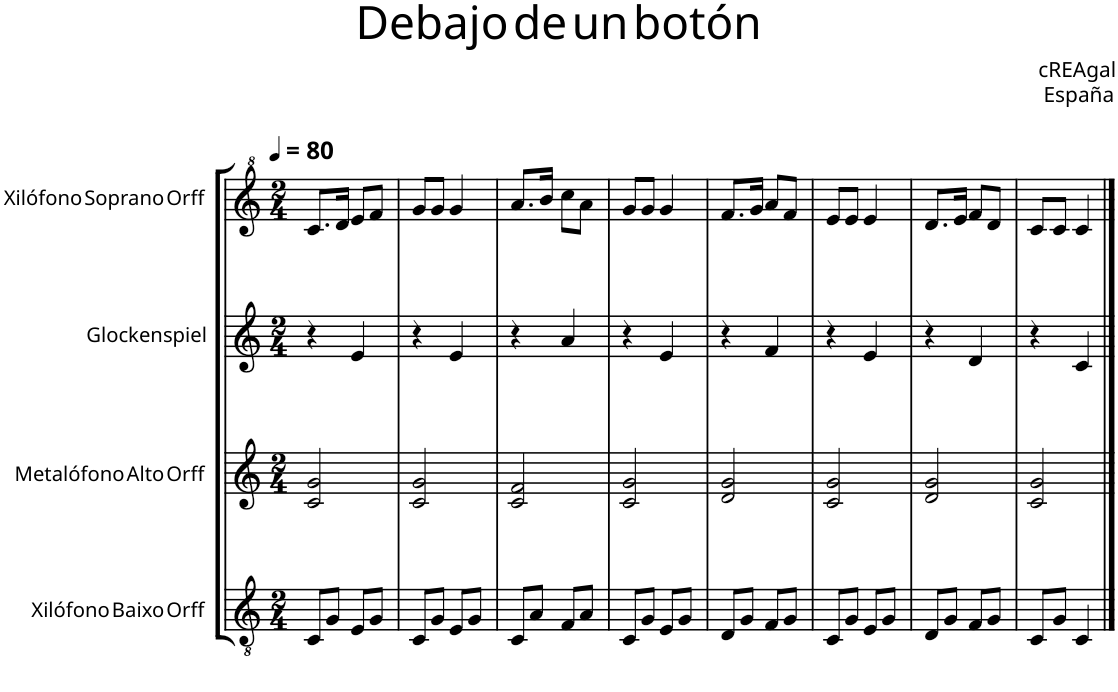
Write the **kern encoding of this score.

**kern	**kern	**kern	**kern
*part4	*part3	*part2	*part1
*staff4	*staff3	*staff2	*staff1
*I"Xilófono Baixo Orff	*I"Metalófono Alto Orff	*I"Glockenspiel	*I"Xilófono Soprano Orff
*I'Xil. B. O.	*I'Met. A. O.	*I'Glock.	*I'Xil. S. O.
*clefGv2	*clefG2	*clefG2	*clefG^2
*	*	*Trd-14c-24	*
*k[]	*k[]	*k[]	*k[]
*M2/4	*M2/4	*M2/4	*M2/4
*MM80	*MM80	*MM80	*MM80
=1	=1	=1	=1
8C/L	2c/ 2g/	4r	8.cc/L
8G/J	.	.	.
.	.	.	16dd/Jk
8E/L	.	4e/	8ee/L
8G/J	.	.	8ff/J
=2	=2	=2	=2
8C/L	2c/ 2g/	4r	8gg/L
8G/J	.	.	8gg/J
8E/L	.	4e/	4gg/
8G/J	.	.	.
=3	=3	=3	=3
8C/L	2c/ 2f/	4r	8.aa/L
8A/J	.	.	.
.	.	.	16bb/Jk
8F/L	.	4a/	8ccc\L
8A/J	.	.	8aa\J
=4	=4	=4	=4
8C/L	2c/ 2g/	4r	8gg/L
8G/J	.	.	8gg/J
8E/L	.	4e/	4gg/
8G/J	.	.	.
=5	=5	=5	=5
8D/L	2d/ 2g/	4r	8.ff/L
8G/J	.	.	.
.	.	.	16gg/Jk
8F/L	.	4f/	8aa/L
8G/J	.	.	8ff/J
=6	=6	=6	=6
8C/L	2c/ 2g/	4r	8ee/L
8G/J	.	.	8ee/J
8E/L	.	4e/	4ee/
8G/J	.	.	.
=7	=7	=7	=7
8D/L	2d/ 2g/	4r	8.dd/L
8G/J	.	.	.
.	.	.	16ee/Jk
8F/L	.	4d/	8ff/L
8G/J	.	.	8dd/J
=8	=8	=8	=8
8C/L	2c/ 2g/	4r	8cc/L
8G/J	.	.	8cc/J
4C/	.	4c/	4cc/
==	==	==	==
*-	*-	*-	*-
